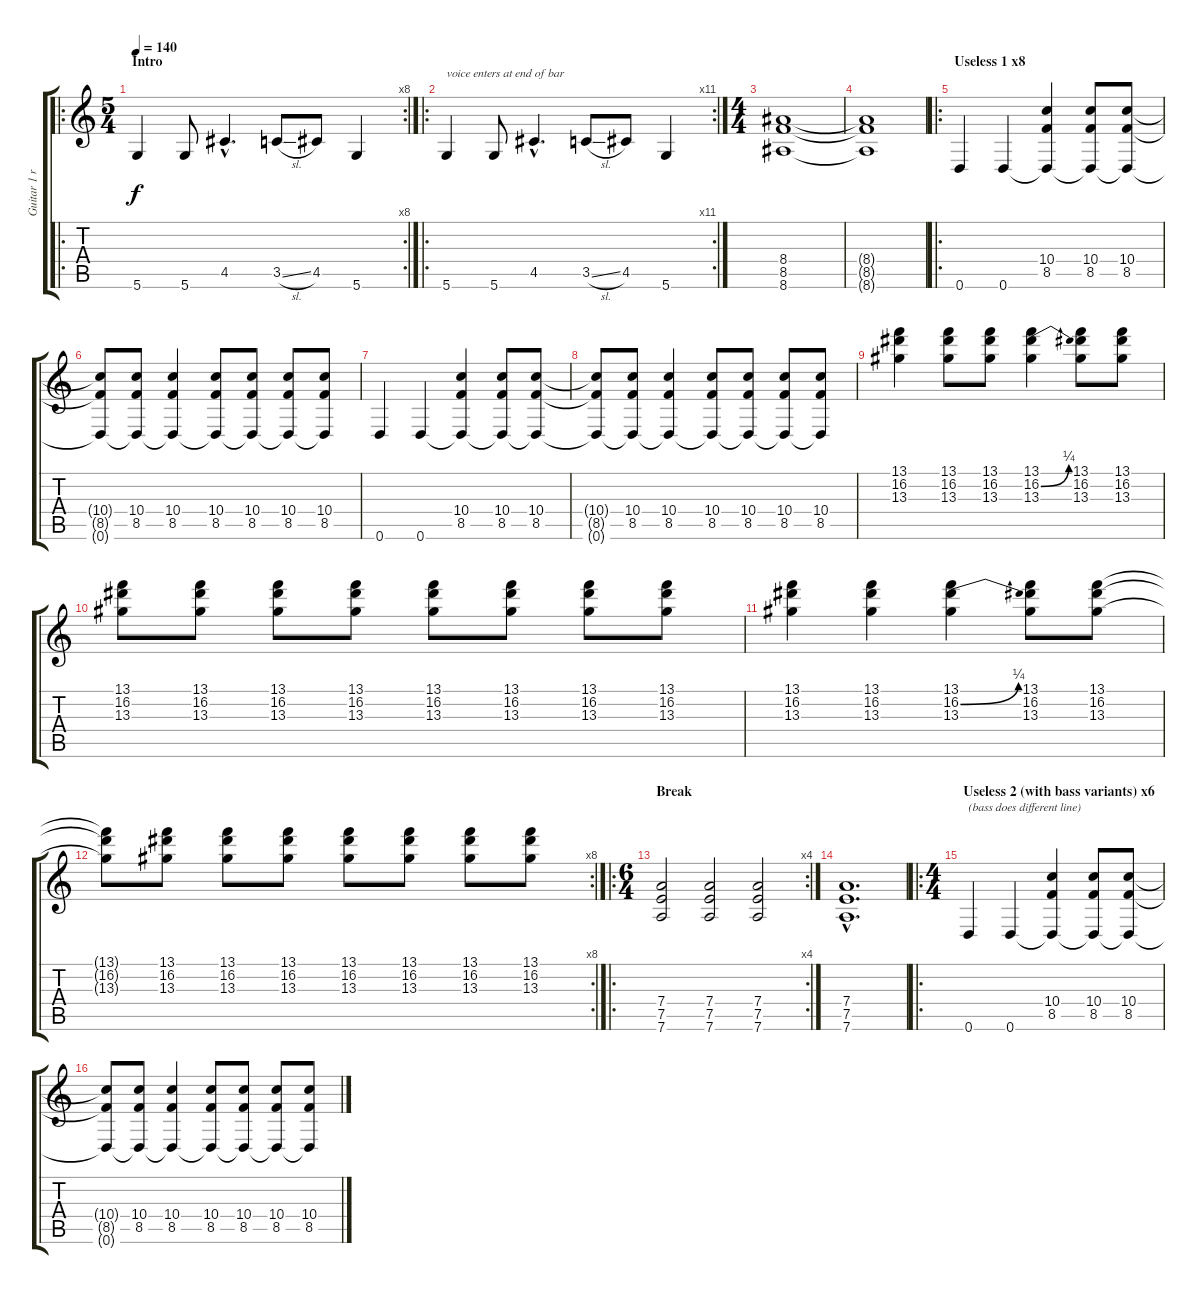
\track ("Guitar 1 rythm - Drop D" "Guitar 1 r") {instrument distortionguitar}
\staff {score tabs}
\tuning (E4 B3 G3 D3 A2 D2) {hide}
\ro
\rc 8
\ts (5 4)
\section ("" "Intro")
\tempo 140
\clef g2
\ks c
5.6.4{dy f instrument distortionguitar} 5.6.8 4.5{hac}.4{d} 3.5{sl}.8 4.5.8 5.6.4 |
\ro
\rc 11
5.6.4{txt "voice enters at end of bar"} 5.6.8 4.5{hac}.4{d} 3.5{sl}.8 4.5.8 5.6.4 |
\ts (4 4)
(8.4 8.5 8.6).1 |
(8.4{t} 8.5{t} 8.6{t}).1 |
\ro
\section ("" "Useless 1 x8")
0.6.4 0.6.4 (10.4 8.5 0.6{t}).4 (10.4 8.5 0.6{t}).8 (10.4 8.5 0.6{t}).8 |
(10.4{t} 8.5{t} 0.6{t}).8 (10.4 8.5 0.6{t}).8 (10.4 8.5 0.6{t}).4 (10.4 8.5 0.6{t}).8 (10.4 8.5 0.6{t}).8 (10.4 8.5 0.6{t}).8 (10.4 8.5 0.6{t}).8 |
0.6.4 0.6.4 (10.4 8.5 0.6{t}).4 (10.4 8.5 0.6{t}).8 (10.4 8.5 0.6{t}).8 |
(10.4{t} 8.5{t} 0.6{t}).8 (10.4 8.5 0.6{t}).8 (10.4 8.5 0.6{t}).4 (10.4 8.5 0.6{t}).8 (10.4 8.5 0.6{t}).8 (10.4 8.5 0.6{t}).8 (10.4 8.5 0.6{t}).8 |
(13.1 16.2 13.3).4 (13.1 16.2 13.3).8 (13.1 16.2 13.3).8 (13.1 16.2{be (bend 0 0 60 1)} 13.3).4 (13.1 16.2 13.3).8 (13.1 16.2 13.3).8 |
(13.1 16.2 13.3).8 (13.1 16.2 13.3).8 (13.1 16.2 13.3).8 (13.1 16.2 13.3).8 (13.1 16.2 13.3).8 (13.1 16.2 13.3).8 (13.1 16.2 13.3).8 (13.1 16.2 13.3).8 |
(13.1 16.2 13.3).4 (13.1 16.2 13.3).4 (13.1 16.2{be (bend 0 0 60 1)} 13.3).4 (13.1 16.2 13.3).8 (13.1 16.2 13.3).8 |
\rc 8
(13.1{t} 16.2{t} 13.3{t}).8 (13.1 16.2 13.3).8 (13.1 16.2 13.3).8 (13.1 16.2 13.3).8 (13.1 16.2 13.3).8 (13.1 16.2 13.3).8 (13.1 16.2 13.3).8 (13.1 16.2 13.3).8 |
\ro
\rc 4
\ts (6 4)
\section ("" "Break")
(7.4 7.5 7.6).2 (7.4 7.5 7.6).2 (7.4 7.5 7.6).2 |
(7.4{hac} 7.5{hac} 7.6{hac}).1{d} |
\ro
\ts (4 4)
\section ("" "Useless 2 (with bass variants) x6")
0.6.4{txt "(bass does different line)"} 0.6.4 (10.4 8.5 0.6{t}).4 (10.4 8.5 0.6{t}).8 (10.4 8.5 0.6{t}).8 |
(10.4{t} 8.5{t} 0.6{t}).8 (10.4 8.5 0.6{t}).8 (10.4 8.5 0.6{t}).4 (10.4 8.5 0.6{t}).8 (10.4 8.5 0.6{t}).8 (10.4 8.5 0.6{t}).8 (10.4 8.5 0.6{t}).8
